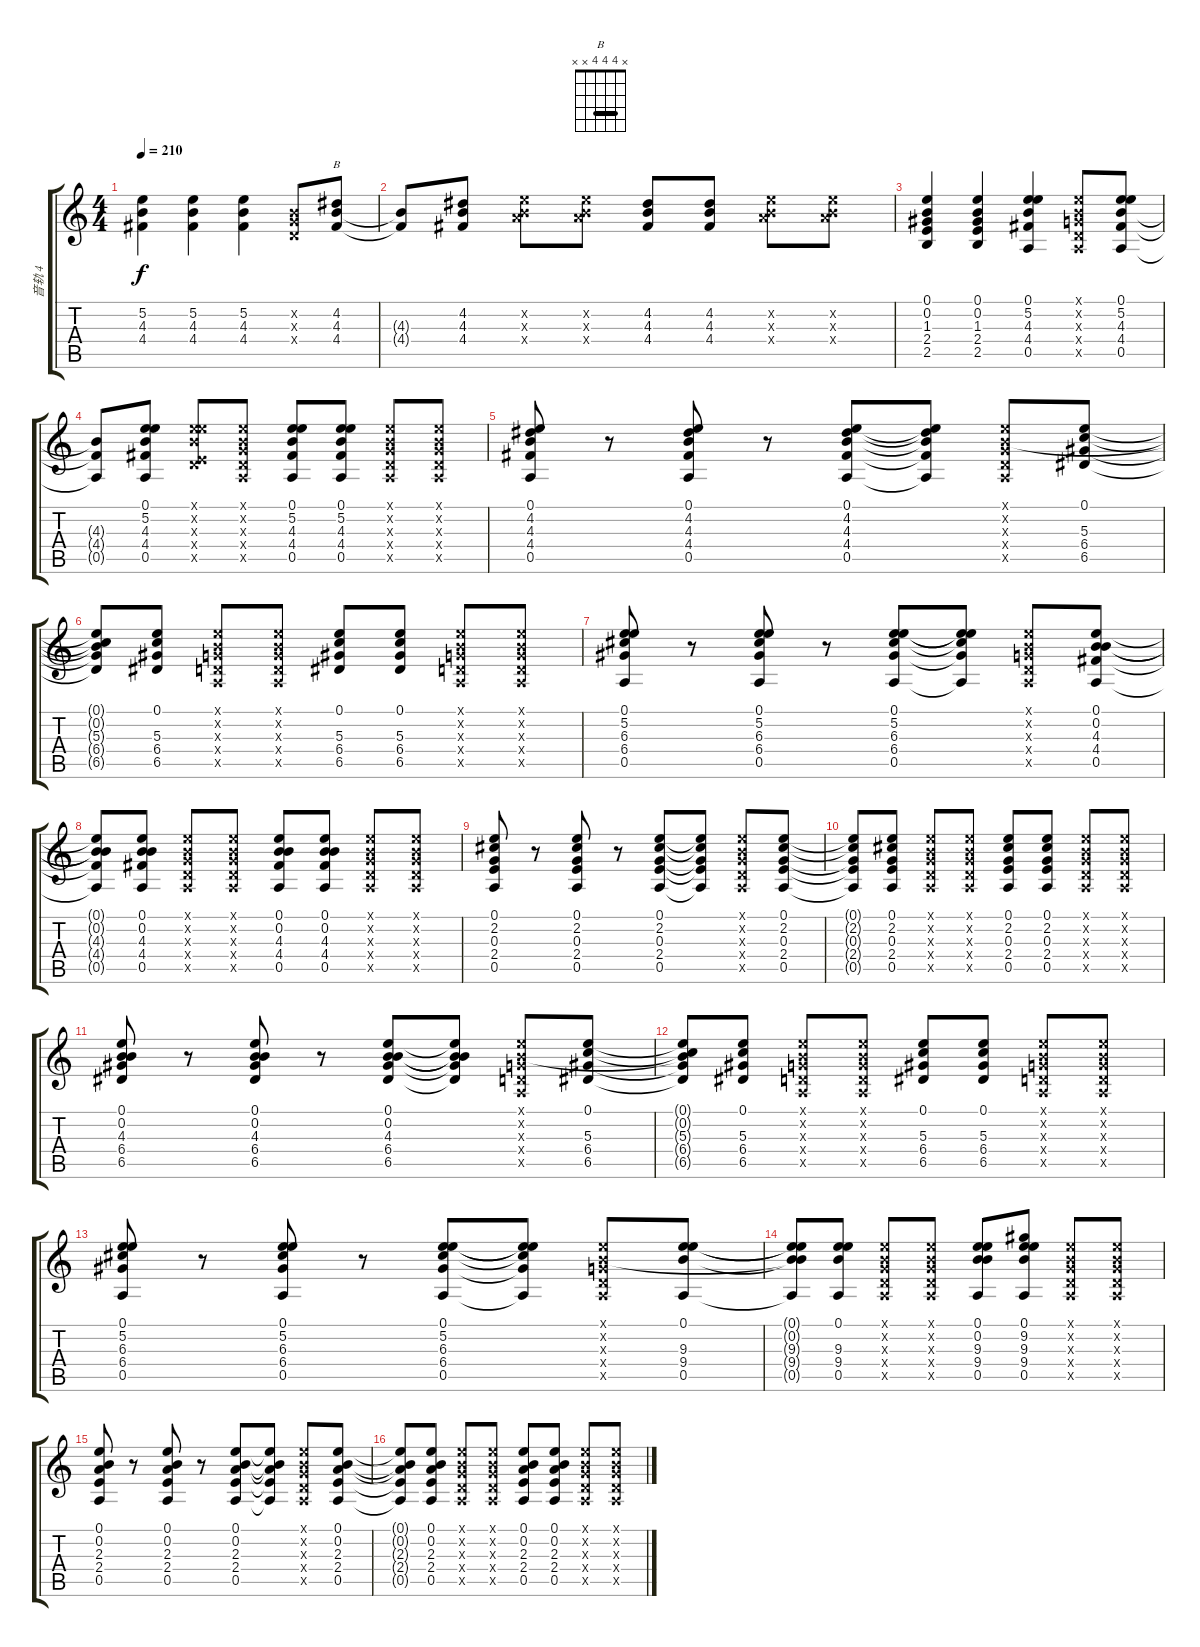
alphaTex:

\track ("音轨 4" "音轨 4") {instrument overdrivenguitar}
\staff {score tabs}
\tuning (E4 B3 G3 D3 A2 E2) {hide}
\chord ("B" x 4 4 4 x x) {barre 4}
\ts (4 4)
\tempo 210
\clef g2
\ks c
(5.2 4.3 4.4).4{dy f} (5.2 4.3 4.4).4 (5.2 4.3 4.4).4 (0.2{x} 0.3{x} 0.4{x}).8 (4.2 4.3 4.4).8{ch "B"} |
(4.3{t} 4.4{t}).8 (4.2 4.3 4.4).8 (0.2{x} 9.3{x} 7.4{x}).8 (0.2{x} 9.3{x} 7.4{x}).8 (4.2 4.3 4.4).8 (4.2 4.3 4.4).8 (0.2{x} 9.3{x} 7.4{x}).8 (0.2{x} 9.3{x} 7.4{x}).8 |
(0.1 0.2 1.3 2.4 2.5).4 (0.1 0.2 1.3 2.4 2.5).4 (0.1 5.2 4.3 4.4 0.5).4 (0.1{x} 0.2{x} 0.3{x} 0.4{x} 0.5{x}).8 (0.1 5.2 4.3 4.4 0.5).8 |
(4.3{t} 4.4{t} 0.5{t}).8 (0.1 5.2 4.3 4.4 0.5).8 (0.1{x} 0.2{x} 9.3{x} 0.4{x} 7.5{x}).8 (0.1{x} 0.2{x} 0.3{x} 0.4{x} 0.5{x}).8 (0.1 5.2 4.3 4.4 0.5).8 (0.1 5.2 4.3 4.4 0.5).8 (0.1{x} 0.2{x} 0.3{x} 0.4{x} 0.5{x}).8 (0.1{x} 0.2{x} 0.3{x} 0.4{x} 0.5{x}).8 |
(0.1 4.2 4.3 4.4 0.5).8 r.8 (0.1 4.2 4.3 4.4 0.5).8 r.8 (0.1 4.2 4.3 4.4 0.5).8 (0.1{t} 4.2{t} 4.3{t} 4.4{t} 0.5{t}).8 (0.1{x} 0.2{x} 0.3{x} 0.4{x} 0.5{x}).8 (0.1 5.3 6.4 6.5).8 |
(0.1{t} 0.2{t} 5.3{t} 6.4{t} 6.5{t}).8 (0.1 5.3 6.4 6.5).8 (0.1{x} 0.2{x} 0.3{x} 0.4{x} 0.5{x}).8 (0.1{x} 0.2{x} 0.3{x} 0.4{x} 0.5{x}).8 (0.1 5.3 6.4 6.5).8 (0.1 5.3 6.4 6.5).8 (0.1{x} 0.2{x} 0.3{x} 0.4{x} 0.5{x}).8 (0.1{x} 0.2{x} 0.3{x} 0.4{x} 0.5{x}).8 |
(0.1 5.2 6.3 6.4 0.5).8 r.8 (0.1 5.2 6.3 6.4 0.5).8 r.8 (0.1 5.2 6.3 6.4 0.5).8 (0.1{t} 5.2{t} 6.3{t} 6.4{t} 0.5{t}).8 (0.1{x} 0.2{x} 0.3{x} 0.4{x} 0.5{x}).8 (0.1 0.2 4.3 4.4 0.5).8 |
(0.1{t} 0.2{t} 4.3{t} 4.4{t} 0.5{t}).8 (0.1 0.2 4.3 4.4 0.5).8 (0.1{x} 0.2{x} 0.3{x} 0.4{x} 0.5{x}).8 (0.1{x} 0.2{x} 0.3{x} 0.4{x} 0.5{x}).8 (0.1 0.2 4.3 4.4 0.5).8 (0.1 0.2 4.3 4.4 0.5).8 (0.1{x} 0.2{x} 0.3{x} 0.4{x} 0.5{x}).8 (0.1{x} 0.2{x} 0.3{x} 0.4{x} 0.5{x}).8 |
(0.1 2.2 0.3 2.4 0.5).8 r.8 (0.1 2.2 0.3 2.4 0.5).8 r.8 (0.1 2.2 0.3 2.4 0.5).8 (0.1{t} 2.2{t} 0.3{t} 2.4{t} 0.5{t}).8 (0.1{x} 0.2{x} 0.3{x} 0.4{x} 0.5{x}).8 (0.1 2.2 0.3 2.4 0.5).8 |
(0.1{t} 2.2{t} 0.3{t} 2.4{t} 0.5{t}).8 (0.1 2.2 0.3 2.4 0.5).8 (0.1{x} 0.2{x} 0.3{x} 0.4{x} 0.5{x}).8 (0.1{x} 0.2{x} 0.3{x} 0.4{x} 0.5{x}).8 (0.1 2.2 0.3 2.4 0.5).8 (0.1 2.2 0.3 2.4 0.5).8 (0.1{x} 0.2{x} 0.3{x} 0.4{x} 0.5{x}).8 (0.1{x} 0.2{x} 0.3{x} 0.4{x} 0.5{x}).8 |
(0.1 0.2 4.3 6.4 6.5).8 r.8 (0.1 0.2 4.3 6.4 6.5).8 r.8 (0.1 0.2 4.3 6.4 6.5).8 (0.1{t} 0.2{t} 4.3{t} 6.4{t} 6.5{t}).8 (0.1{x} 0.2{x} 0.3{x} 0.4{x} 0.5{x}).8 (0.1 5.3 6.4 6.5).8 |
(0.1{t} 0.2{t} 5.3{t} 6.4{t} 6.5{t}).8 (0.1 5.3 6.4 6.5).8 (0.1{x} 0.2{x} 0.3{x} 0.4{x} 0.5{x}).8 (0.1{x} 0.2{x} 0.3{x} 0.4{x} 0.5{x}).8 (0.1 5.3 6.4 6.5).8 (0.1 5.3 6.4 6.5).8 (0.1{x} 0.2{x} 0.3{x} 0.4{x} 0.5{x}).8 (0.1{x} 0.2{x} 0.3{x} 0.4{x} 0.5{x}).8 |
(0.1 5.2 6.3 6.4 0.5).8 r.8 (0.1 5.2 6.3 6.4 0.5).8 r.8 (0.1 5.2 6.3 6.4 0.5).8 (0.1{t} 5.2{t} 6.3{t} 6.4{t} 0.5{t}).8 (0.1{x} 0.2{x} 0.3{x} 0.4{x} 0.5{x}).8 (0.1 9.3 9.4 0.5).8 |
(0.1{t} 0.2{t} 9.3{t} 9.4{t} 0.5{t}).8 (0.1 9.3 9.4 0.5).8 (0.1{x} 0.2{x} 0.3{x} 0.4{x} 0.5{x}).8 (0.1{x} 0.2{x} 0.3{x} 0.4{x} 0.5{x}).8 (0.1 0.2 9.3 9.4 0.5).8 (0.1 9.2 9.3 9.4 0.5).8 (0.1{x} 0.2{x} 0.3{x} 0.4{x} 0.5{x}).8 (0.1{x} 0.2{x} 0.3{x} 0.4{x} 0.5{x}).8 |
(0.1 0.2 2.3 2.4 0.5).8 r.8 (0.1 0.2 2.3 2.4 0.5).8 r.8 (0.1 0.2 2.3 2.4 0.5).8 (0.1{t} 0.2{t} 2.3{t} 2.4{t} 0.5{t}).8 (0.1{x} 0.2{x} 0.3{x} 0.4{x} 0.5{x}).8 (0.1 0.2 2.3 2.4 0.5).8 |
(0.1{t} 0.2{t} 2.3{t} 2.4{t} 0.5{t}).8 (0.1 0.2 2.3 2.4 0.5).8 (0.1{x} 0.2{x} 0.3{x} 0.4{x} 0.5{x}).8 (0.1{x} 0.2{x} 0.3{x} 0.4{x} 0.5{x}).8 (0.1 0.2 2.3 2.4 0.5).8 (0.1 0.2 2.3 2.4 0.5).8 (0.1{x} 0.2{x} 0.3{x} 0.4{x} 0.5{x}).8 (0.1{x} 0.2{x} 0.3{x} 0.4{x} 0.5{x}).8
